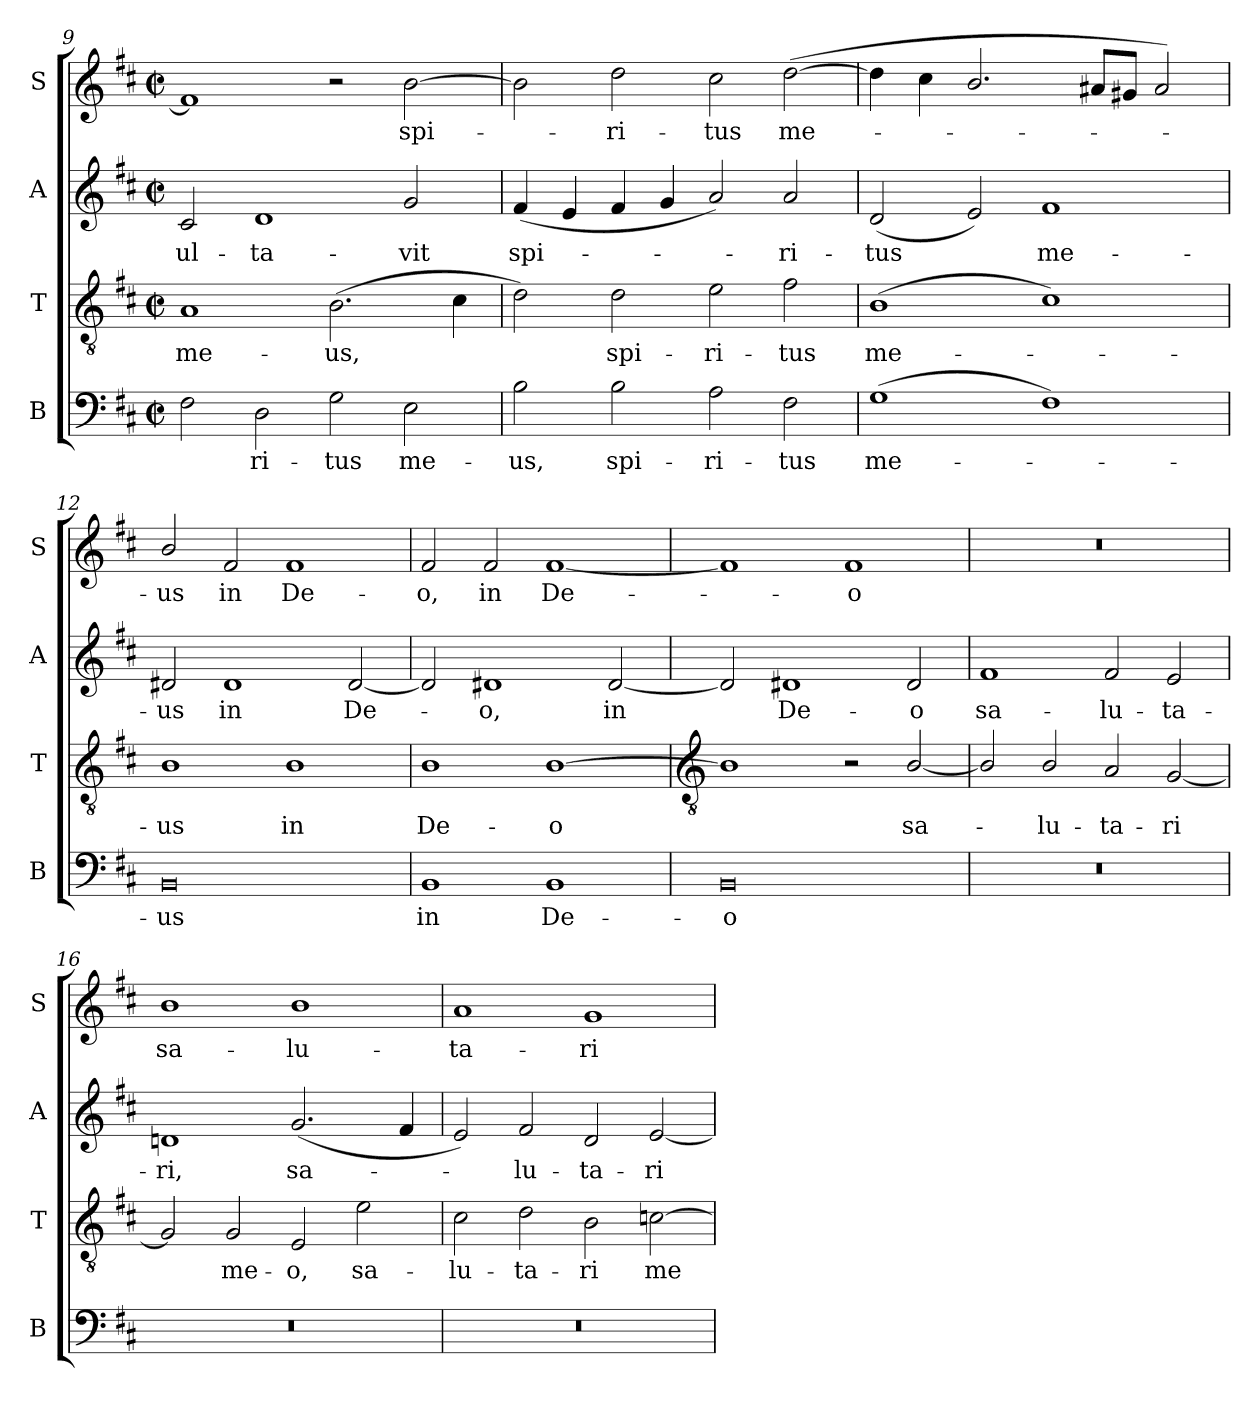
**kern	**text	**kern	**text	**kern	**text	**kern	**text
*part4	*part4	*part3	*part3	*part2	*part2	*part1	*part1
*staff4	*staff4	*staff3	*staff3	*staff2	*staff2	*staff1	*staff1
*I"B	*	*I"T	*	*I"A	*	*I"S	*
*I'B	*	*I'T	*	*I'A	*	*I'S	*
*clefF4	*	*clefGv2	*	*clefG2	*	*clefG2	*
*k[f#c#]	*	*k[f#c#]	*	*k[f#c#]	*	*k[f#c#]	*
*D:	*	*D:	*	*D:	*	*D:	*
*M4/2	*	*M4/2	*	*M4/2	*	*M4/2	*
*met(c|)	*	*met(c|)	*	*met(c|)	*	*met(c|)	*
=9	=9	=9	=9	=9	=9	=9	=9
!	!	!	!LO:LY:b	!	!LO:LY:b	!	!
2F#	.	1A	me-	2c#	-ul-	1f#]	.
!	!LO:LY:b	!	!	!	!LO:LY:b	!	!
2D	ri-	.	.	1d	-ta-	.	.
!	!LO:LY:b	!	!LO:LY:b	!	!	!	!
2G	-tus	(>2.B	-us,	.	.	2r	.
!	!LO:LY:b	!	!	!	!LO:LY:b	!	!LO:LY:b
2E	me-	.	.	2g	-vit	[2b	spi-
.	.	4c#	.	.	.	.	.
=10	=10	=10	=10	=10	=10	=10	=10
!	!LO:LY:b	!	!	!	!LO:LY:b	!	!
2B	-us,	2d)	.	(<4f#	spi-	2b]	.
.	.	.	.	4e	.	.	.
!	!LO:LY:b	!	!LO:LY:b	!	!	!	!LO:LY:b
2B	spi-	2d	spi-	4f#	.	2dd	ri-
.	.	.	.	4g/	.	.	.
!	!LO:LY:b	!	!LO:LY:b	!	!	!	!LO:LY:b
2A	-ri-	2e	-ri-	2a)	.	2cc#	-tus
!	!LO:LY:b	!	!LO:LY:b	!	!LO:LY:b	!	!LO:LY:b
2F#	-tus	2f#	-tus	2a	ri-	(<[2dd	me-
=11	=11	=11	=11	=11	=11	=11	=11
!	!LO:LY:b	!	!LO:LY:b	!	!LO:LY:b	!	!
(>1G	me-	(>1B	me-	(<2d	-tus	4dd]	.
.	.	.	.	.	.	4cc#	.
.	.	.	.	2e)	.	2.b/	.
!	!	!	!	!	!LO:LY:b	!	!
1F#)	.	1c#)	.	1f#	me-	.	.
.	.	.	.	.	.	8a#XL	.
.	.	.	.	.	.	8g#XJ	.
.	.	.	.	.	.	2a#)	.
=12	=12	=12	=12	=12	=12	=12	=12
!	!LO:LY:b	!	!LO:LY:b	!	!LO:LY:b	!	!LO:LY:b
0BB	us	1B	us	2d#X	-us	2b/	us
!	!	!	!	!	!LO:LY:b	!	!LO:LY:b
.	.	.	.	1d#	in	2f#	in
!	!	!	!LO:LY:b	!	!	!	!LO:LY:b
.	.	1B	in	.	.	1f#	De-
!	!	!	!	!	!LO:LY:b	!	!
.	.	.	.	[2d#	De-	.	.
=13	=13	=13	=13	=13	=13	=13	=13
!	!LO:LY:b	!	!LO:LY:b	!	!	!	!LO:LY:b
1BB	in	1B	De-	2d#]	.	2f#	-o,
!	!	!	!	!	!LO:LY:b	!	!LO:LY:b
.	.	.	.	1d#	o,	2f#	in
!	!LO:LY:b	!	!LO:LY:b	!	!	!	!LO:LY:b
1BB	De-	[1B	-o	.	.	[1f#	De-
!	!	!	!	!	!LO:LY:b	!	!
.	.	.	.	[2d#	in	.	.
!!LO:LB:g=z
=14	=14	=14	=14	=14	=14	=14	=14
*	*	*clefGv2	*	*	*	*	*
!	!LO:LY:b	!	!	!	!	!	!
0BB	-o	1B]	.	2d#]	.	1f#]	.
!	!	!	!	!	!LO:LY:b	!	!
.	.	.	.	1d#X	De-	.	.
!	!	!	!	!	!	!	!LO:LY:b
.	.	2r	.	.	.	1f#	-o
!	!	!	!LO:LY:b	!	!LO:LY:b	!	!
.	.	[2B/	sa-	2d#	-o	.	.
=15	=15	=15	=15	=15	=15	=15	=15
!	!	!	!	!	!LO:LY:b	!	!
0r	.	2B/]	.	1f#	sa-	0r	.
!	!	!	!LO:LY:b	!	!	!	!
.	.	2B/	lu-	.	.	.	.
!	!	!	!LO:LY:b	!	!LO:LY:b	!	!
.	.	2A	-ta-	2f#	-lu-	.	.
!	!	!	!LO:LY:b	!	!LO:LY:b	!	!
.	.	[2G/	-ri	2e	-ta-	.	.
=16	=16	=16	=16	=16	=16	=16	=16
!	!	!	!	!	!LO:LY:b	!	!LO:LY:b
0r	.	2G/]	.	1dn	-ri,	1b	sa-
!	!	!	!LO:LY:b	!	!	!	!
.	.	2G/	me-	.	.	.	.
!	!	!	!LO:LY:b	!	!LO:LY:b	!	!LO:LY:b
.	.	2E	-o,	(<2.g/	sa-	1b	-lu-
!	!	!	!LO:LY:b	!	!	!	!
.	.	2e	sa-	.	.	.	.
.	.	.	.	4f#	.	.	.
=17	=17	=17	=17	=17	=17	=17	=17
!	!	!	!LO:LY:b	!	!	!	!LO:LY:b
0r	.	2c#	-lu-	2e)	.	1a	-ta-
!	!	!	!LO:LY:b	!	!LO:LY:b	!	!
.	.	2d	-ta-	2f#	lu-	.	.
!	!	!	!LO:LY:b	!	!LO:LY:b	!	!LO:LY:b
.	.	2B	-ri	2d	-ta-	1g	-ri
!	!	!	!LO:LY:b	!	!LO:LY:b	!	!
.	.	[2cn	me-	[2e	-ri	.	.
=	=	=	=	=	=	=	=
*-	*-	*-	*-	*-	*-	*-	*-
